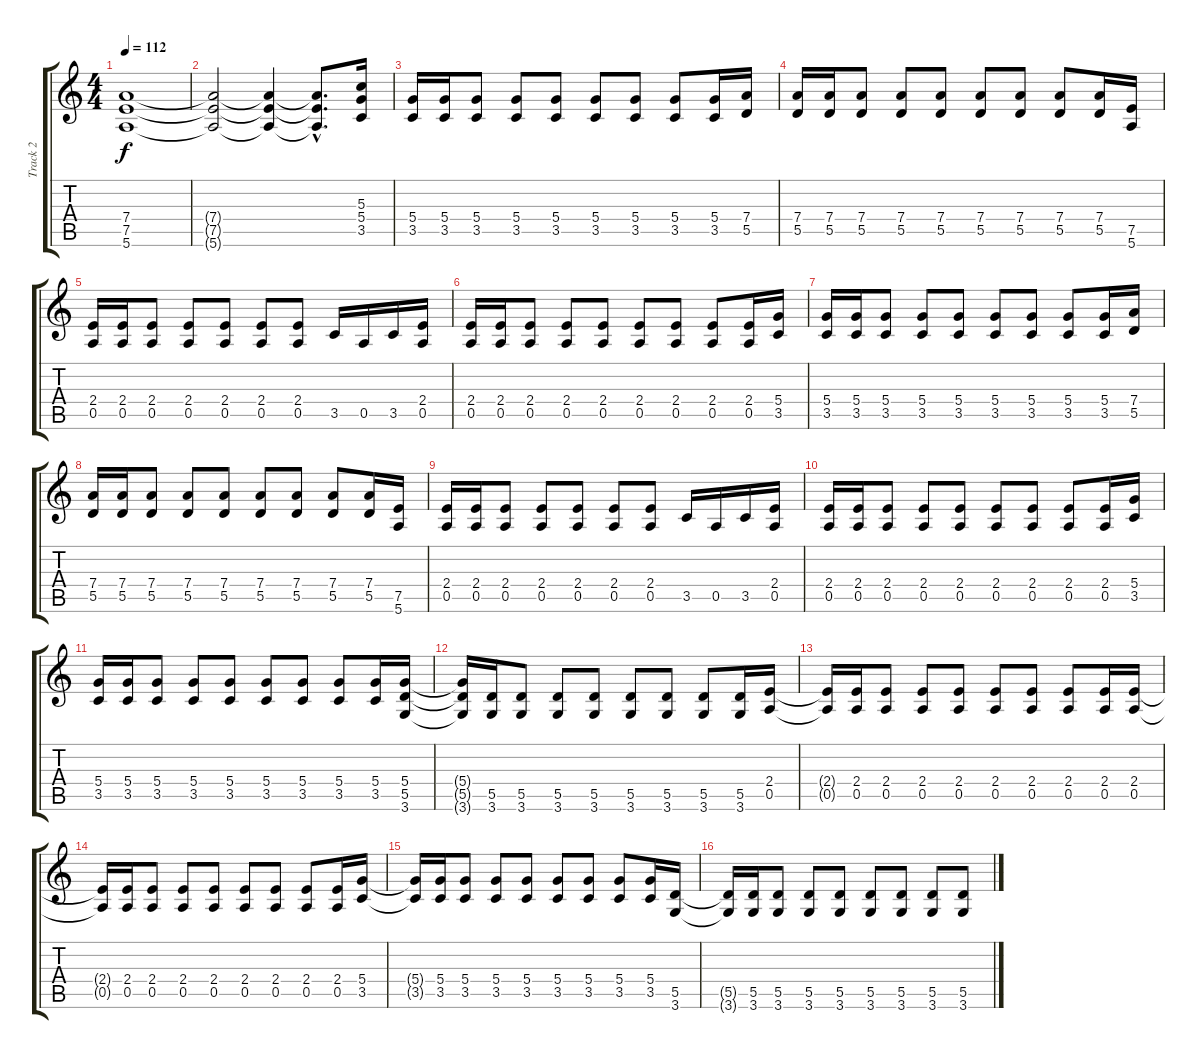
\track ("Track 2" "Track 2") {instrument distortionguitar}
\staff {score tabs}
\tuning (E4 B3 G3 D3 A2 E2) {hide}
\ts (4 4)
\tempo 112
\clef g2
\ks c
(7.4 7.5 5.6).1{dy f} |
(7.4{t} 7.5{t} 5.6{t}).2 (7.4{t} 7.5{t} 5.6{t}).4 (7.4{hac t} 7.5{hac t} 5.6{hac t}).8{d} (5.3 5.4 3.5).16 |
(5.4 3.5).16 (5.4 3.5).16 (5.4 3.5).8 (5.4 3.5).8 (5.4 3.5).8 (5.4 3.5).8 (5.4 3.5).8 (5.4 3.5).8 (5.4 3.5).16 (7.4 5.5).16 |
(7.4 5.5).16 (7.4 5.5).16 (7.4 5.5).8 (7.4 5.5).8 (7.4 5.5).8 (7.4 5.5).8 (7.4 5.5).8 (7.4 5.5).8 (7.4 5.5).16 (7.5 5.6).16 |
(2.4 0.5).16 (2.4 0.5).16 (2.4 0.5).8 (2.4 0.5).8 (2.4 0.5).8 (2.4 0.5).8 (2.4 0.5).8 3.5.16 0.5.16 3.5.16 (2.4 0.5).16 |
(2.4 0.5).16 (2.4 0.5).16 (2.4 0.5).8 (2.4 0.5).8 (2.4 0.5).8 (2.4 0.5).8 (2.4 0.5).8 (2.4 0.5).8 (2.4 0.5).16 (5.4 3.5).16 |
(5.4 3.5).16 (5.4 3.5).16 (5.4 3.5).8 (5.4 3.5).8 (5.4 3.5).8 (5.4 3.5).8 (5.4 3.5).8 (5.4 3.5).8 (5.4 3.5).16 (7.4 5.5).16 |
(7.4 5.5).16 (7.4 5.5).16 (7.4 5.5).8 (7.4 5.5).8 (7.4 5.5).8 (7.4 5.5).8 (7.4 5.5).8 (7.4 5.5).8 (7.4 5.5).16 (7.5 5.6).16 |
(2.4 0.5).16 (2.4 0.5).16 (2.4 0.5).8 (2.4 0.5).8 (2.4 0.5).8 (2.4 0.5).8 (2.4 0.5).8 3.5.16 0.5.16 3.5.16 (2.4 0.5).16 |
(2.4 0.5).16 (2.4 0.5).16 (2.4 0.5).8 (2.4 0.5).8 (2.4 0.5).8 (2.4 0.5).8 (2.4 0.5).8 (2.4 0.5).8 (2.4 0.5).16 (5.4 3.5).16 |
(5.4 3.5).16 (5.4 3.5).16 (5.4 3.5).8 (5.4 3.5).8 (5.4 3.5).8 (5.4 3.5).8 (5.4 3.5).8 (5.4 3.5).8 (5.4 3.5).16 (5.4 5.5 3.6).16 |
(5.4{t} 5.5{t} 3.6{t}).16 (5.5 3.6).16 (5.5 3.6).8 (5.5 3.6).8 (5.5 3.6).8 (5.5 3.6).8 (5.5 3.6).8 (5.5 3.6).8 (5.5 3.6).16 (2.4 0.5).16 |
(2.4{t} 0.5{t}).16 (2.4 0.5).16 (2.4 0.5).8 (2.4 0.5).8 (2.4 0.5).8 (2.4 0.5).8 (2.4 0.5).8 (2.4 0.5).8 (2.4 0.5).16 (2.4 0.5).16 |
(2.4{t} 0.5{t}).16 (2.4 0.5).16 (2.4 0.5).8 (2.4 0.5).8 (2.4 0.5).8 (2.4 0.5).8 (2.4 0.5).8 (2.4 0.5).8 (2.4 0.5).16 (5.4 3.5).16 |
(5.4{t} 3.5{t}).16 (5.4 3.5).16 (5.4 3.5).8 (5.4 3.5).8 (5.4 3.5).8 (5.4 3.5).8 (5.4 3.5).8 (5.4 3.5).8 (5.4 3.5).16 (5.5 3.6).16 |
(5.5{t} 3.6{t}).16 (5.5 3.6).16 (5.5 3.6).8 (5.5 3.6).8 (5.5 3.6).8 (5.5 3.6).8 (5.5 3.6).8 (5.5 3.6).8 (5.5 3.6).8
